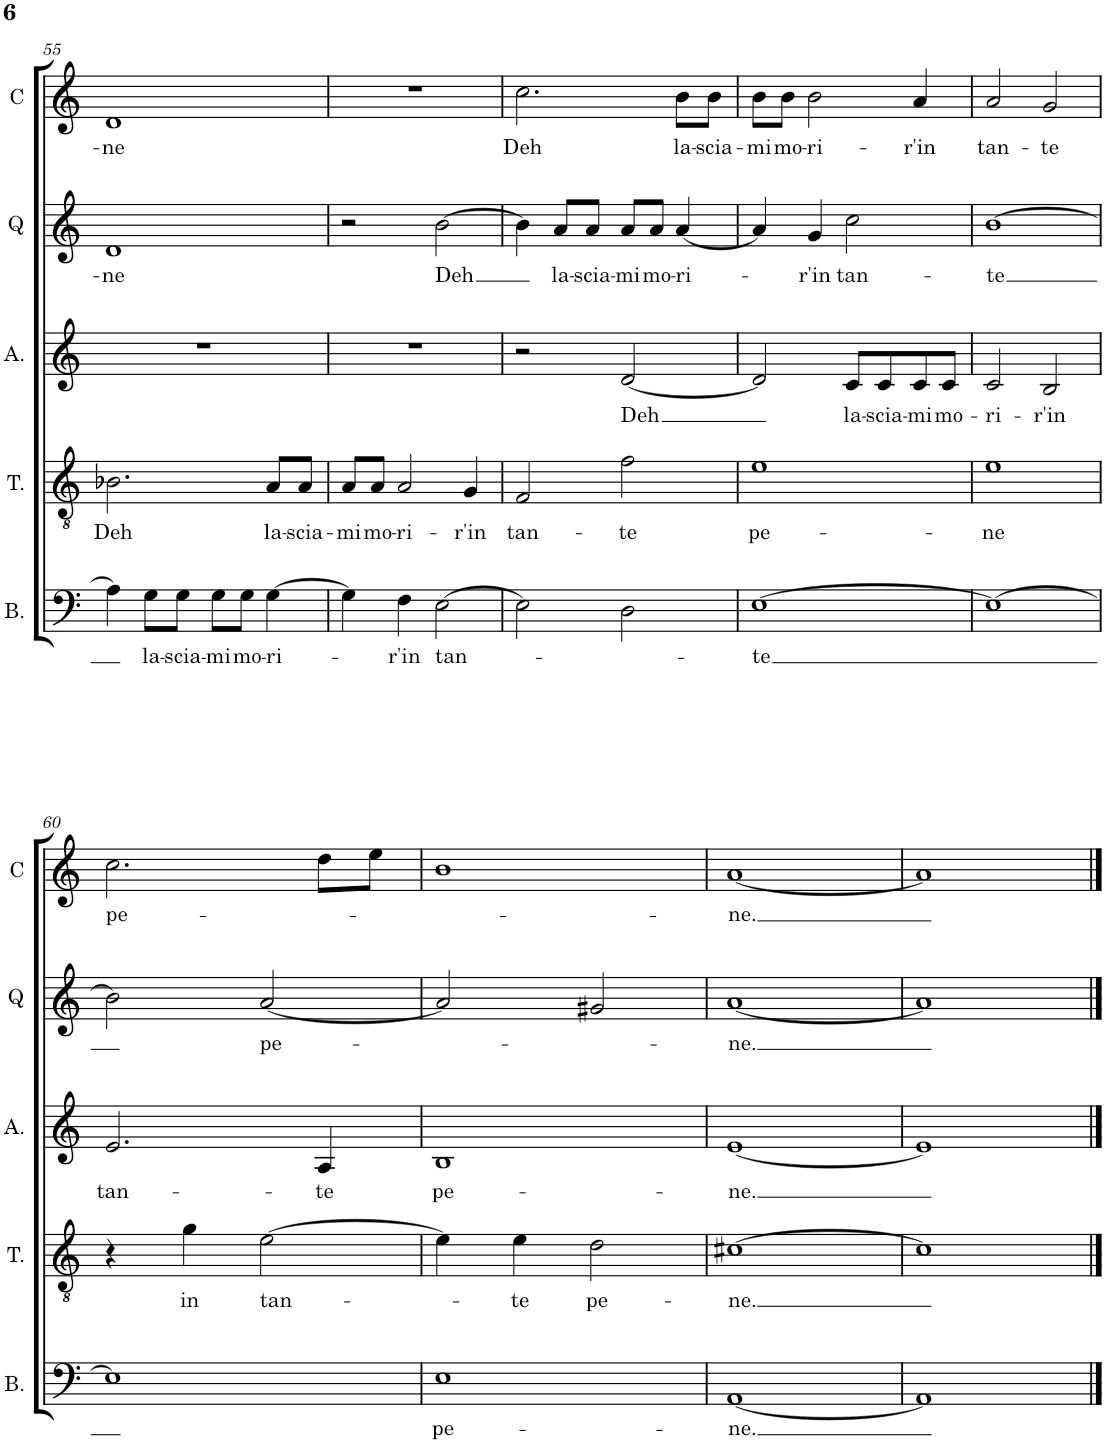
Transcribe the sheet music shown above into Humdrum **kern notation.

**kern	**text	**kern	**text	**kern	**text	**kern	**text	**kern	**text
*part5	*part5	*part4	*part4	*part3	*part3	*part2	*part2	*part1	*part1
*staff5	*staff5	*staff4	*staff4	*staff3	*staff3	*staff2	*staff2	*staff1	*staff1
*I"Bass	*	*I"Tenor	*	*I"Alto	*	*I"Quinto	*	*I"Canto	*
*I'B.	*	*I'T.	*	*I'A.	*	*I'Q	*	*I'C	*
!!LO:PB:g=z
*clefF4	*	*clefGv2	*	*clefG2	*	*clefG2	*	*clefG2	*
*k[]	*	*k[]	*	*k[]	*	*k[]	*	*k[]	*
*M4/4	*	*M4/4	*	*M4/4	*	*M4/4	*	*M4/4	*
*met(c)	*	*met(c)	*	*met(c)	*	*met(c)	*	*met(c)	*
=55	=55	=55	=55	=55	=55	=55	=55	=55	=55
!	!	!	!LO:LY:b	!	!	!	!LO:LY:b	!	!LO:LY:b
4A\]	.	2.B-X\	Deh	1r	.	1d	-ne	1d	-ne
!	!LO:LY:b	!	!	!	!	!	!	!	!
8G\L	la-	.	.	.	.	.	.	.	.
!	!LO:LY:b	!	!	!	!	!	!	!	!
8G\J	-scia-	.	.	.	.	.	.	.	.
!	!LO:LY:b	!	!	!	!	!	!	!	!
8G\L	-mi	.	.	.	.	.	.	.	.
!	!LO:LY:b	!	!	!	!	!	!	!	!
8G\J	mo-	.	.	.	.	.	.	.	.
!	!LO:LY:b	!	!LO:LY:b	!	!	!	!	!	!
[4G\	-ri-	8A/L	la-	.	.	.	.	.	.
!	!	!	!LO:LY:b	!	!	!	!	!	!
.	.	8A/J	-scia-	.	.	.	.	.	.
=56	=56	=56	=56	=56	=56	=56	=56	=56	=56
!	!	!	!LO:LY:b	!	!	!	!	!	!
4G\]	.	8A/L	-mi	1r	.	2r	.	1r	.
!	!	!	!LO:LY:b	!	!	!	!	!	!
.	.	8A/J	mo-	.	.	.	.	.	.
!	!LO:LY:b	!	!LO:LY:b	!	!	!	!	!	!
4F\	-r'in	2A/	-ri-	.	.	.	.	.	.
!	!LO:LY:b	!	!	!	!	!	!LO:LY:b	!	!
[2E\	tan-	.	.	.	.	[2b\	Deh	.	.
!	!	!	!LO:LY:b	!	!	!	!	!	!
.	.	4G/	-r'in	.	.	.	.	.	.
=57	=57	=57	=57	=57	=57	=57	=57	=57	=57
!	!	!	!LO:LY:b	!	!	!	!	!	!LO:LY:b
2E\]	.	2F/	tan-	2r	.	4b\]	.	2.cc\	Deh
!	!	!	!	!	!	!	!LO:LY:b	!	!
.	.	.	.	.	.	8a/L	la-	.	.
!	!	!	!	!	!	!	!LO:LY:b	!	!
.	.	.	.	.	.	8a/J	-scia-	.	.
!	!	!	!LO:LY:b	!	!LO:LY:b	!	!LO:LY:b	!	!
2D\	.	2f\	-te	[2d/	Deh	8a/L	-mi	.	.
!	!	!	!	!	!	!	!LO:LY:b	!	!
.	.	.	.	.	.	8a/J	mo-	.	.
!	!	!	!	!	!	!	!LO:LY:b	!	!LO:LY:b
.	.	.	.	.	.	[4a/	-ri-	8b\L	la-
!	!	!	!	!	!	!	!	!	!LO:LY:b
.	.	.	.	.	.	.	.	8b\J	-scia-
=58	=58	=58	=58	=58	=58	=58	=58	=58	=58
!	!LO:LY:b	!	!LO:LY:b	!	!	!	!	!	!LO:LY:b
[1E	-te	1e	pe-	2d/]	.	4a/]	.	8b\L	-mi
!	!	!	!	!	!	!	!	!	!LO:LY:b
.	.	.	.	.	.	.	.	8b\J	mo-
!	!	!	!	!	!	!	!LO:LY:b	!	!LO:LY:b
.	.	.	.	.	.	4g/	-r'in	2b\	-ri-
!	!	!	!	!	!LO:LY:b	!	!LO:LY:b	!	!
.	.	.	.	8c/L	la-	2cc\	tan-	.	.
!	!	!	!	!	!LO:LY:b	!	!	!	!
.	.	.	.	8c/	-scia-	.	.	.	.
!	!	!	!	!	!LO:LY:b	!	!	!	!LO:LY:b
.	.	.	.	8c/	-mi	.	.	4a/	-r'in
!	!	!	!	!	!LO:LY:b	!	!	!	!
.	.	.	.	8c/J	mo-	.	.	.	.
=59	=59	=59	=59	=59	=59	=59	=59	=59	=59
!	!	!	!LO:LY:b	!	!LO:LY:b	!	!LO:LY:b	!	!LO:LY:b
1E_	.	1e	-ne	2c/	-ri-	[1b	-te	2a/	tan-
!	!	!	!	!	!LO:LY:b	!	!	!	!LO:LY:b
.	.	.	.	2B/	-r'in	.	.	2g/	-te
!!LO:LB:g=z
=60	=60	=60	=60	=60	=60	=60	=60	=60	=60
!	!	!	!	!	!LO:LY:b	!	!	!	!LO:LY:b
1E]	.	4r	.	2.e/	tan-	2b\]	.	2.cc\	pe-
!	!	!	!LO:LY:b	!	!	!	!	!	!
.	.	4g\	in	.	.	.	.	.	.
!	!	!	!LO:LY:b	!	!	!	!LO:LY:b	!	!
.	.	[2e\	tan-	.	.	[2a/	pe-	.	.
!	!	!	!	!	!LO:LY:b	!	!	!	!
.	.	.	.	4A/	-te	.	.	8dd\L	.
.	.	.	.	.	.	.	.	8ee\J	.
=61	=61	=61	=61	=61	=61	=61	=61	=61	=61
!	!LO:LY:b	!	!	!	!LO:LY:b	!	!	!	!
1E	pe-	4e\]	.	1B	pe-	2a/]	.	1b	.
!	!	!	!LO:LY:b	!	!	!	!	!	!
.	.	4e\	-te	.	.	.	.	.	.
!	!	!	!LO:LY:b	!	!	!	!	!	!
.	.	2d\	pe-	.	.	2g#X/	.	.	.
=62	=62	=62	=62	=62	=62	=62	=62	=62	=62
!	!LO:LY:b	!	!LO:LY:b	!	!LO:LY:b	!	!LO:LY:b	!	!LO:LY:b
[1AA	-ne.	[1c#X	-ne.	[1e	-ne.	[1a	-ne.	[1a	-ne.
=63	=63	=63	=63	=63	=63	=63	=63	=63	=63
1AA]	.	1c#]	.	1e]	.	1a]	.	1a]	.
==	==	==	==	==	==	==	==	==	==
*-	*-	*-	*-	*-	*-	*-	*-	*-	*-
